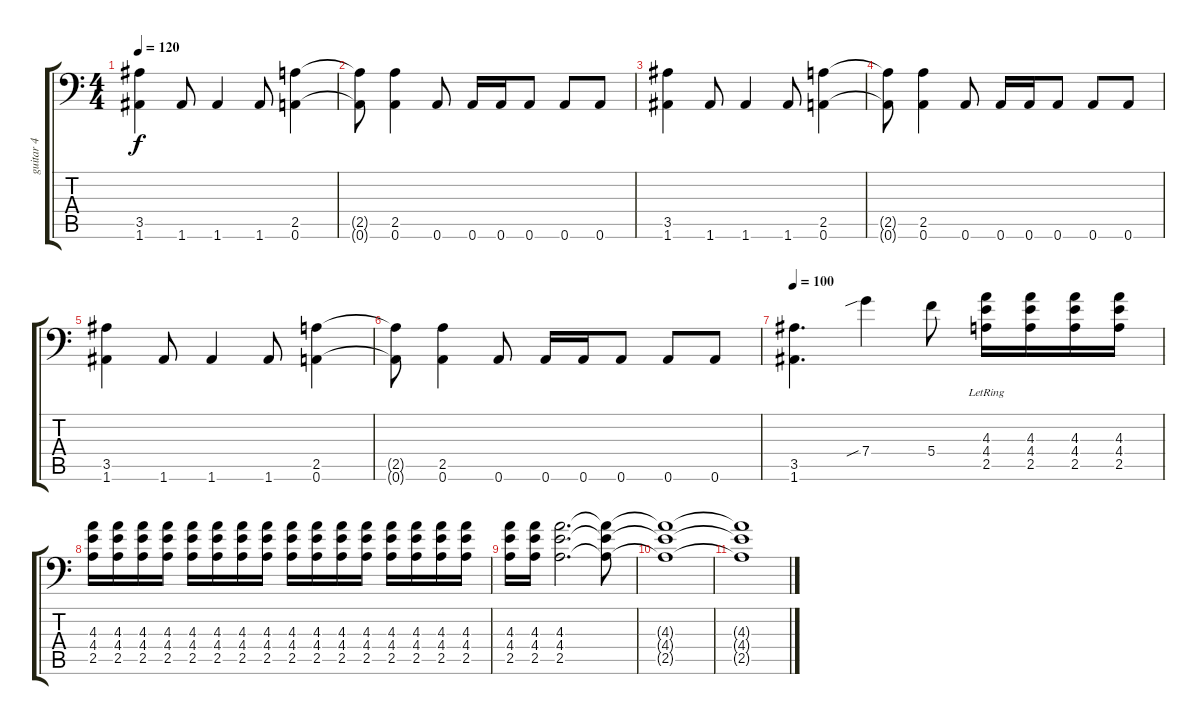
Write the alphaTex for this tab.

\track ("guitar 4" "guitar 4") {instrument distortionguitar}
\staff {score tabs}
\tuning (D4 A3 F3 C3 G2 A1) {hide}
\ts (4 4)
\tempo 120
\clef f4
\ks c
(3.5 1.6).4{dy f} 1.6.8 1.6.4 1.6.8 (2.5 0.6).4 |
(2.5{t} 0.6{t}).8 (2.5 0.6).4 0.6.8 0.6.16 0.6.16 0.6.8 0.6.8 0.6.8 |
(3.5 1.6).4 1.6.8 1.6.4 1.6.8 (2.5 0.6).4 |
(2.5{t} 0.6{t}).8 (2.5 0.6).4 0.6.8 0.6.16 0.6.16 0.6.8 0.6.8 0.6.8 |
(3.5 1.6).4 1.6.8 1.6.4 1.6.8 (2.5 0.6).4 |
(2.5{t} 0.6{t}).8 (2.5 0.6).4 0.6.8 0.6.16 0.6.16 0.6.8 0.6.8 0.6.8 |
\tempo 100
(3.5 1.6).4{d} 7.4{sib}.4 5.4.8 (4.3{lr} 4.4 2.5).16 (4.3 4.4 2.5).16 (4.3 4.4 2.5).16 (4.3 4.4 2.5).16 |
(4.3 4.4 2.5).16 (4.3 4.4 2.5).16 (4.3 4.4 2.5).16 (4.3 4.4 2.5).16 (4.3 4.4 2.5).16 (4.3 4.4 2.5).16 (4.3 4.4 2.5).16 (4.3 4.4 2.5).16 (4.3 4.4 2.5).16 (4.3 4.4 2.5).16 (4.3 4.4 2.5).16 (4.3 4.4 2.5).16 (4.3 4.4 2.5).16 (4.3 4.4 2.5).16 (4.3 4.4 2.5).16 (4.3 4.4 2.5).16 |
(4.3 4.4 2.5).16 (4.3 4.4 2.5).16 (4.3 4.4 2.5).2{d} (4.3{t} 4.4{t} 2.5{t}).8 |
(4.3{t} 4.4{t} 2.5{t}).1 |
(4.3{t} 4.4{t} 2.5{t}).1
